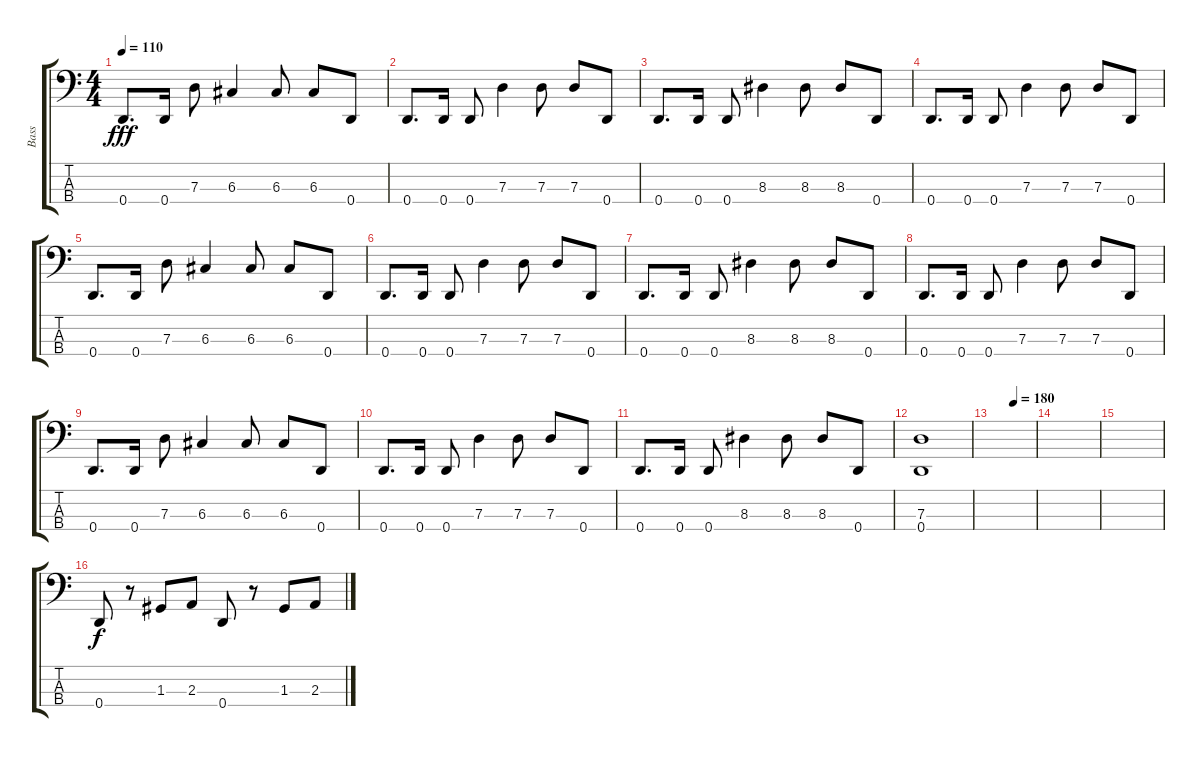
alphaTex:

\track ("Bass" "Bass") {instrument electricbassfinger}
\staff {score tabs}
\tuning (F2 C2 G1 D1) {hide}
\ts (4 4)
\tempo 110
\clef f4
\ks c
0.4.8{d dy fff} 0.4.16 7.3.8 6.3.4 6.3.8 6.3.8 0.4.8 |
0.4.8{d} 0.4.16 0.4.8 7.3.4 7.3.8 7.3.8 0.4.8 |
0.4.8{d} 0.4.16 0.4.8 8.3.4 8.3.8 8.3.8 0.4.8 |
0.4.8{d} 0.4.16 0.4.8 7.3.4 7.3.8 7.3.8 0.4.8 |
0.4.8{d} 0.4.16 7.3.8 6.3.4 6.3.8 6.3.8 0.4.8 |
0.4.8{d} 0.4.16 0.4.8 7.3.4 7.3.8 7.3.8 0.4.8 |
0.4.8{d} 0.4.16 0.4.8 8.3.4 8.3.8 8.3.8 0.4.8 |
0.4.8{d} 0.4.16 0.4.8 7.3.4 7.3.8 7.3.8 0.4.8 |
0.4.8{d} 0.4.16 7.3.8 6.3.4 6.3.8 6.3.8 0.4.8 |
0.4.8{d} 0.4.16 0.4.8 7.3.4 7.3.8 7.3.8 0.4.8 |
0.4.8{d} 0.4.16 0.4.8 8.3.4 8.3.8 8.3.8 0.4.8 |
(7.3 0.4).1 |
\tempo (180 0.5)
|
|
|
0.4.8{dy f} r.8 1.3.8 2.3.8 0.4.8 r.8 1.3.8 2.3.8
